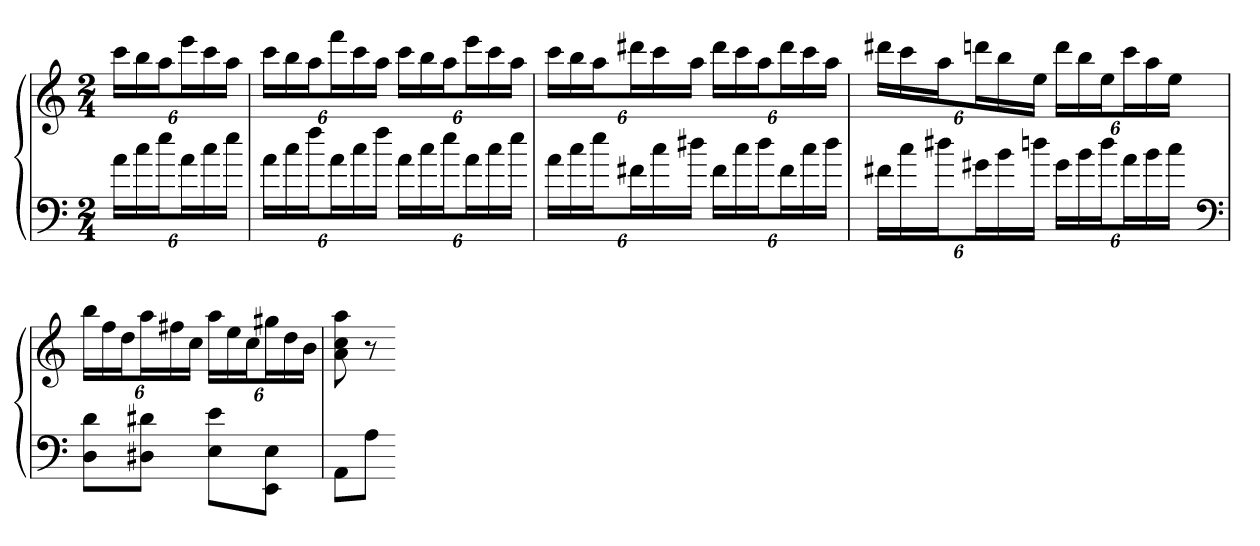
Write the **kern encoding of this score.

**kern	**kern
*part1	*part1
*staff2	*staff1
*clefF4	*clefG2
*k[]	*k[]
*a:	*a:
*M2/4	*M2/4
=	=
24aLL	24cccLL
24cc	24bb
24eeJ	24aaJ
24aL	24eeeL
24cc	24ccc
24eeJJ	24aaJJ
=	=
24aLL	24cccLL
24cc	24bb
24ffJ	24aaJ
24aL	24fffL
24cc	24ccc
24ffJJ	24aaJJ
24aLL	24cccLL
24cc	24bb
24eeJ	24aaJ
24aL	24eeeL
24cc	24ccc
24eeJJ	24aaJJ
=	=
24aLL	24cccLL
24cc	24bb
24eeJ	24aaJ
24f#XL	24ddd#XL
24cc	24ccc
24dd#XJJ	24aaJJ
24f#LL	24ddd#LL
24cc	24ccc
24dd#J	24aaJ
24f#L	24ddd#L
24cc	24ccc
24dd#JJ	24aaJJ
=	=
24f#XLL	24ddd#XLL
24cc	24ccc
24dd#XJ	24aaJ
24g#XL	24dddnL
24b	24bb
24ddnJJ	24eeJJ
24g#LL	24dddLL
24b	24bb
24ddJ	24eeJ
24aL	24cccL
24b	24aa
24ccJJ	24eeJJ
*clefF4	*
=	=
8D 8dL	24bbLL
.	24ff
.	24ddJ
8D#X 8d#XJ	24aaL
.	24ff#X
.	24ccJJ
8E 8eL	24aaLL
.	24ee
.	24ccJ
8EE 8EJ	24gg#XL
.	24dd
.	24bJJ
=	=
8AAL	8a 8cc 8aa
8AJ	8r
=-	=-
*-	*-
